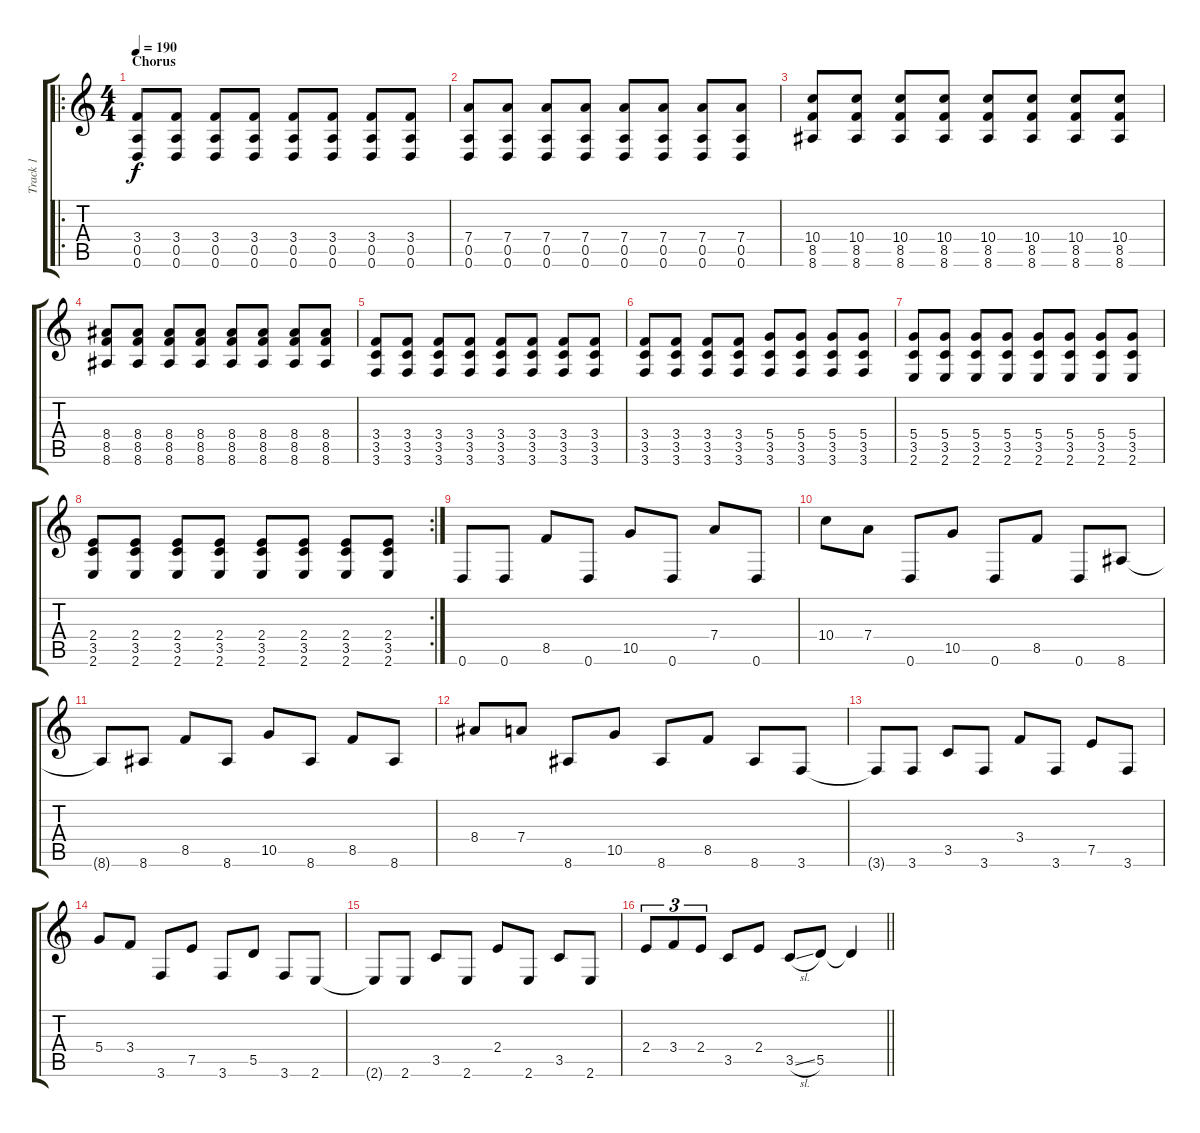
\track ("Track 1" "Track 1") {instrument distortionguitar}
\staff {score tabs}
\tuning (E4 B3 G3 D3 A2 D2) {hide}
\ro
\ts (4 4)
\section ("" "Chorus")
\tempo 190
\clef g2
\ks c
(3.4 0.5 0.6).8{dy f} (3.4 0.5 0.6).8 (3.4 0.5 0.6).8 (3.4 0.5 0.6).8 (3.4 0.5 0.6).8 (3.4 0.5 0.6).8 (3.4 0.5 0.6).8 (3.4 0.5 0.6).8 |
(7.4 0.5 0.6).8 (7.4 0.5 0.6).8 (7.4 0.5 0.6).8 (7.4 0.5 0.6).8 (7.4 0.5 0.6).8 (7.4 0.5 0.6).8 (7.4 0.5 0.6).8 (7.4 0.5 0.6).8 |
(10.4 8.5 8.6).8 (10.4 8.5 8.6).8 (10.4 8.5 8.6).8 (10.4 8.5 8.6).8 (10.4 8.5 8.6).8 (10.4 8.5 8.6).8 (10.4 8.5 8.6).8 (10.4 8.5 8.6).8 |
(8.4 8.5 8.6).8 (8.4 8.5 8.6).8 (8.4 8.5 8.6).8 (8.4 8.5 8.6).8 (8.4 8.5 8.6).8 (8.4 8.5 8.6).8 (8.4 8.5 8.6).8 (8.4 8.5 8.6).8 |
(3.4 3.5 3.6).8 (3.4 3.5 3.6).8 (3.4 3.5 3.6).8 (3.4 3.5 3.6).8 (3.4 3.5 3.6).8 (3.4 3.5 3.6).8 (3.4 3.5 3.6).8 (3.4 3.5 3.6).8 |
(3.4 3.5 3.6).8 (3.4 3.5 3.6).8 (3.4 3.5 3.6).8 (3.4 3.5 3.6).8 (5.4 3.5 3.6).8 (5.4 3.5 3.6).8 (5.4 3.5 3.6).8 (5.4 3.5 3.6).8 |
(5.4 3.5 2.6).8 (5.4 3.5 2.6).8 (5.4 3.5 2.6).8 (5.4 3.5 2.6).8 (5.4 3.5 2.6).8 (5.4 3.5 2.6).8 (5.4 3.5 2.6).8 (5.4 3.5 2.6).8 |
\rc 2
(2.4 3.5 2.6).8 (2.4 3.5 2.6).8 (2.4 3.5 2.6).8 (2.4 3.5 2.6).8 (2.4 3.5 2.6).8 (2.4 3.5 2.6).8 (2.4 3.5 2.6).8 (2.4 3.5 2.6).8 |
0.6.8 0.6.8 8.5.8 0.6.8 10.5.8 0.6.8 7.4.8 0.6.8 |
10.4.8 7.4.8 0.6.8 10.5.8 0.6.8 8.5.8 0.6.8 8.6.8 |
8.6{t}.8 8.6.8 8.5.8 8.6.8 10.5.8 8.6.8 8.5.8 8.6.8 |
8.4.8 7.4.8 8.6.8 10.5.8 8.6.8 8.5.8 8.6.8 3.6.8 |
3.6{t}.8 3.6.8 3.5.8 3.6.8 3.4.8 3.6.8 7.5.8 3.6.8 |
5.4.8 3.4.8 3.6.8 7.5.8 3.6.8 5.5.8 3.6.8 2.6.8 |
2.6{t}.8 2.6.8 3.5.8 2.6.8 2.4.8 2.6.8 3.5.8 2.6.8 |
\barLineRight lightlight
2.4.8{tu (3 2)} 3.4.8{tu (3 2)} 2.4.8{tu (3 2)} 3.5.8 2.4.8 3.5{sl}.8 5.5.8 5.5{t}.4
